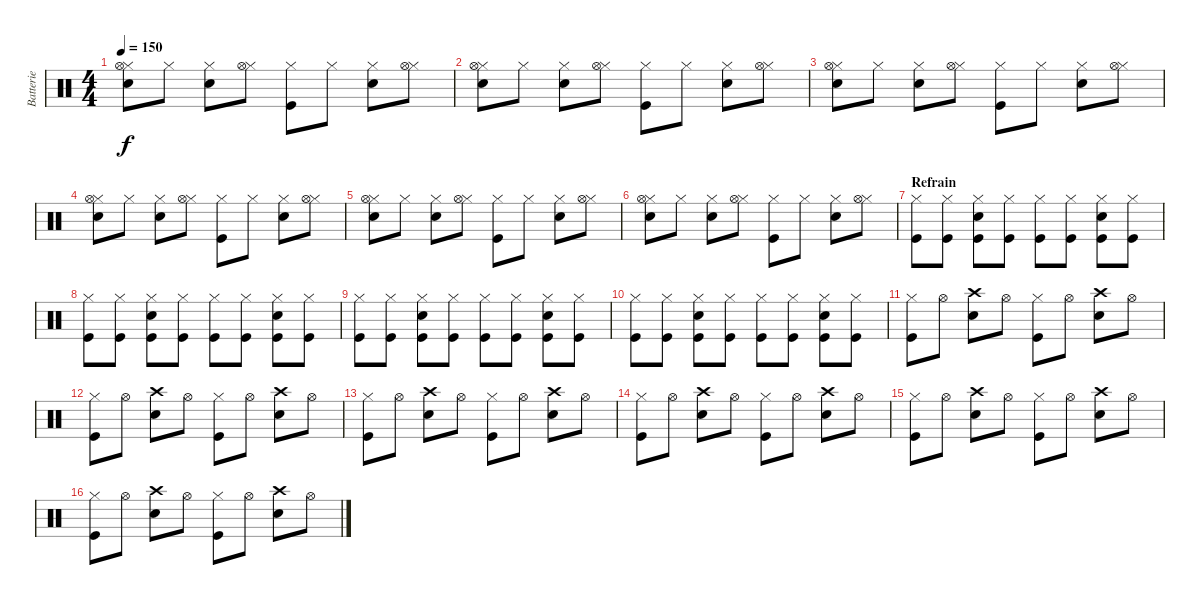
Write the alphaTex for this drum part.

\track ("Batterie" "Batterie") {instrument percussion}
\staff {score}
\articulation defaults
\ts (4 4)
\tempo 150
\clef neutral
\ks c
("Hi-Hat (closed)" "Hi-Hat (open)" "Electric Snare (hit)").8{dy f} "Hi-Hat (closed)".8 ("Hi-Hat (closed)" "Snare (hit) 2").8 ("Hi-Hat (closed)" "Hi-Hat (open)").8 ("Hi-Hat (closed)" "Kick (hit)").8 "Hi-Hat (closed)".8 ("Hi-Hat (closed)" "Snare (hit) 2").8 ("Hi-Hat (closed)" "Hi-Hat (open)").8 |
("Hi-Hat (closed)" "Hi-Hat (open)" "Electric Snare (hit)").8 "Hi-Hat (closed)".8 ("Hi-Hat (closed)" "Snare (hit) 2").8 ("Hi-Hat (closed)" "Hi-Hat (open)").8 ("Hi-Hat (closed)" "Kick (hit)").8 "Hi-Hat (closed)".8 ("Hi-Hat (closed)" "Snare (hit) 2").8 ("Hi-Hat (closed)" "Hi-Hat (open)").8 |
("Hi-Hat (closed)" "Hi-Hat (open)" "Electric Snare (hit)").8 "Hi-Hat (closed)".8 ("Hi-Hat (closed)" "Snare (hit) 2").8 ("Hi-Hat (closed)" "Hi-Hat (open)").8 ("Hi-Hat (closed)" "Kick (hit)").8 "Hi-Hat (closed)".8 ("Hi-Hat (closed)" "Snare (hit) 2").8 ("Hi-Hat (closed)" "Hi-Hat (open)").8 |
("Hi-Hat (closed)" "Hi-Hat (open)" "Electric Snare (hit)").8 "Hi-Hat (closed)".8 ("Hi-Hat (closed)" "Snare (hit) 2").8 ("Hi-Hat (closed)" "Hi-Hat (open)").8 ("Hi-Hat (closed)" "Kick (hit)").8 "Hi-Hat (closed)".8 ("Hi-Hat (closed)" "Snare (hit) 2").8 ("Hi-Hat (closed)" "Hi-Hat (open)").8 |
("Hi-Hat (closed)" "Hi-Hat (open)" "Electric Snare (hit)").8 "Hi-Hat (closed)".8 ("Hi-Hat (closed)" "Snare (hit) 2").8 ("Hi-Hat (closed)" "Hi-Hat (open)").8 ("Hi-Hat (closed)" "Kick (hit)").8 "Hi-Hat (closed)".8 ("Hi-Hat (closed)" "Snare (hit) 2").8 ("Hi-Hat (closed)" "Hi-Hat (open)").8 |
("Hi-Hat (closed)" "Hi-Hat (open)" "Electric Snare (hit)").8 "Hi-Hat (closed)".8 ("Hi-Hat (closed)" "Snare (hit) 2").8 ("Hi-Hat (closed)" "Hi-Hat (open)").8 ("Hi-Hat (closed)" "Kick (hit)").8 "Hi-Hat (closed)".8 ("Hi-Hat (closed)" "Snare (hit) 2").8 ("Hi-Hat (closed)" "Hi-Hat (open)").8 |
\section ("" "Refrain")
("Hi-Hat (closed)" "Kick (hit)").8 ("Hi-Hat (closed)" "Kick (hit)").8 ("Hi-Hat (closed)" "Kick (hit)" "Snare (hit) 2").8 ("Hi-Hat (closed)" "Kick (hit)").8 ("Hi-Hat (closed)" "Kick (hit)").8 ("Hi-Hat (closed)" "Kick (hit)").8 ("Hi-Hat (closed)" "Kick (hit)" "Snare (hit) 2").8 ("Hi-Hat (closed)" "Kick (hit)").8 |
("Hi-Hat (closed)" "Kick (hit)").8 ("Hi-Hat (closed)" "Kick (hit)").8 ("Hi-Hat (closed)" "Kick (hit)" "Snare (hit) 2").8 ("Hi-Hat (closed)" "Kick (hit)").8 ("Hi-Hat (closed)" "Kick (hit)").8 ("Hi-Hat (closed)" "Kick (hit)").8 ("Hi-Hat (closed)" "Kick (hit)" "Snare (hit) 2").8 ("Hi-Hat (closed)" "Kick (hit)").8 |
("Hi-Hat (closed)" "Kick (hit)").8 ("Hi-Hat (closed)" "Kick (hit)").8 ("Hi-Hat (closed)" "Kick (hit)" "Snare (hit) 2").8 ("Hi-Hat (closed)" "Kick (hit)").8 ("Hi-Hat (closed)" "Kick (hit)").8 ("Hi-Hat (closed)" "Kick (hit)").8 ("Hi-Hat (closed)" "Kick (hit)" "Snare (hit) 2").8 ("Hi-Hat (closed)" "Kick (hit)").8 |
("Hi-Hat (closed)" "Kick (hit)").8 ("Hi-Hat (closed)" "Kick (hit)").8 ("Hi-Hat (closed)" "Kick (hit)" "Snare (hit) 2").8 ("Hi-Hat (closed)" "Kick (hit)").8 ("Hi-Hat (closed)" "Kick (hit)").8 ("Hi-Hat (closed)" "Kick (hit)").8 ("Hi-Hat (closed)" "Kick (hit)" "Snare (hit) 2").8 ("Hi-Hat (closed)" "Kick (hit)").8 |
("Hi-Hat (closed)" "Kick (hit)").8 "Hi-Hat (open)".8 ("Crash high (hit)" "Snare (hit) 2").8 "Hi-Hat (open)".8 ("Hi-Hat (closed)" "Kick (hit)").8 "Hi-Hat (open)".8 ("Crash high (hit)" "Snare (hit) 2").8 "Hi-Hat (open)".8 |
("Hi-Hat (closed)" "Kick (hit)").8 "Hi-Hat (open)".8 ("Crash high (hit)" "Snare (hit) 2").8 "Hi-Hat (open)".8 ("Hi-Hat (closed)" "Kick (hit)").8 "Hi-Hat (open)".8 ("Crash high (hit)" "Snare (hit) 2").8 "Hi-Hat (open)".8 |
("Hi-Hat (closed)" "Kick (hit)").8 "Hi-Hat (open)".8 ("Crash high (hit)" "Snare (hit) 2").8 "Hi-Hat (open)".8 ("Hi-Hat (closed)" "Kick (hit)").8 "Hi-Hat (open)".8 ("Crash high (hit)" "Snare (hit) 2").8 "Hi-Hat (open)".8 |
("Hi-Hat (closed)" "Kick (hit)").8 "Hi-Hat (open)".8 ("Crash high (hit)" "Snare (hit) 2").8 "Hi-Hat (open)".8 ("Hi-Hat (closed)" "Kick (hit)").8 "Hi-Hat (open)".8 ("Crash high (hit)" "Snare (hit) 2").8 "Hi-Hat (open)".8 |
("Hi-Hat (closed)" "Kick (hit)").8 "Hi-Hat (open)".8 ("Crash high (hit)" "Snare (hit) 2").8 "Hi-Hat (open)".8 ("Hi-Hat (closed)" "Kick (hit)").8 "Hi-Hat (open)".8 ("Crash high (hit)" "Snare (hit) 2").8 "Hi-Hat (open)".8 |
("Hi-Hat (closed)" "Kick (hit)").8 "Hi-Hat (open)".8 ("Crash high (hit)" "Snare (hit) 2").8 "Hi-Hat (open)".8 ("Hi-Hat (closed)" "Kick (hit)").8 "Hi-Hat (open)".8 ("Crash high (hit)" "Snare (hit) 2").8 "Hi-Hat (open)".8
